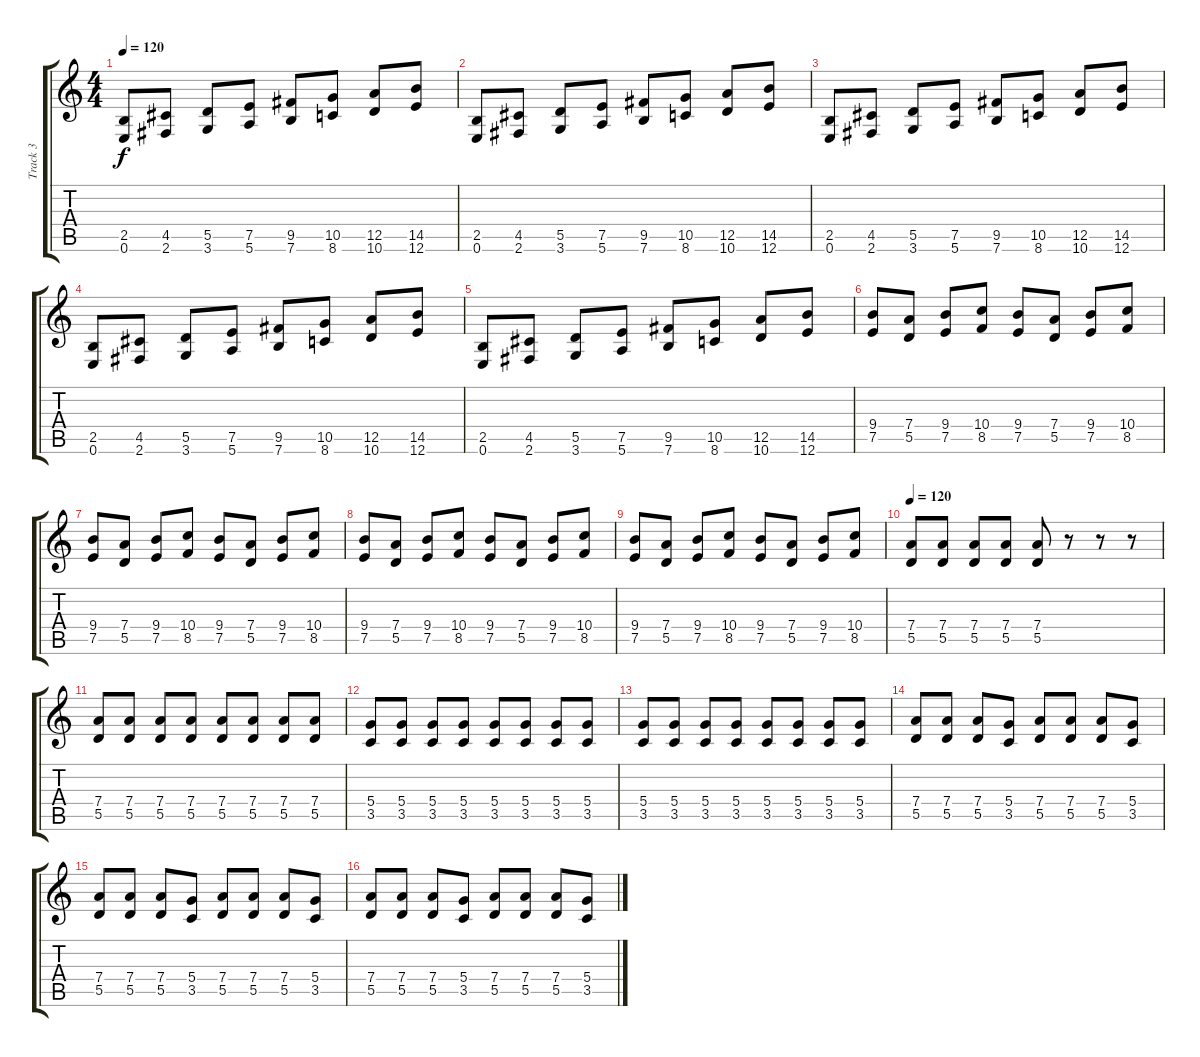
\track ("Track 3" "Track 3") {instrument overdrivenguitar}
\staff {score tabs}
\tuning (E4 B3 G3 D3 A2 E2) {hide}
\ts (4 4)
\tempo 120
\clef g2
\ks c
(2.5 0.6).8{dy f} (4.5 2.6).8 (5.5 3.6).8 (7.5 5.6).8 (9.5 7.6).8 (10.5 8.6).8 (12.5 10.6).8 (14.5 12.6).8 |
(2.5 0.6).8 (4.5 2.6).8 (5.5 3.6).8 (7.5 5.6).8 (9.5 7.6).8 (10.5 8.6).8 (12.5 10.6).8 (14.5 12.6).8 |
(2.5 0.6).8 (4.5 2.6).8 (5.5 3.6).8 (7.5 5.6).8 (9.5 7.6).8 (10.5 8.6).8 (12.5 10.6).8 (14.5 12.6).8 |
(2.5 0.6).8 (4.5 2.6).8 (5.5 3.6).8 (7.5 5.6).8 (9.5 7.6).8 (10.5 8.6).8 (12.5 10.6).8 (14.5 12.6).8 |
(2.5 0.6).8 (4.5 2.6).8 (5.5 3.6).8 (7.5 5.6).8 (9.5 7.6).8 (10.5 8.6).8 (12.5 10.6).8 (14.5 12.6).8 |
(9.4 7.5).8 (7.4 5.5).8 (9.4 7.5).8 (10.4 8.5).8 (9.4 7.5).8 (7.4 5.5).8 (9.4 7.5).8 (10.4 8.5).8 |
(9.4 7.5).8 (7.4 5.5).8 (9.4 7.5).8 (10.4 8.5).8 (9.4 7.5).8 (7.4 5.5).8 (9.4 7.5).8 (10.4 8.5).8 |
(9.4 7.5).8 (7.4 5.5).8 (9.4 7.5).8 (10.4 8.5).8 (9.4 7.5).8 (7.4 5.5).8 (9.4 7.5).8 (10.4 8.5).8 |
(9.4 7.5).8 (7.4 5.5).8 (9.4 7.5).8 (10.4 8.5).8 (9.4 7.5).8 (7.4 5.5).8 (9.4 7.5).8 (10.4 8.5).8 |
\tempo 120
(7.4 5.5).8 (7.4 5.5).8 (7.4 5.5).8 (7.4 5.5).8 (7.4 5.5).8 r.8 r.8 r.8 |
(7.4 5.5).8 (7.4 5.5).8 (7.4 5.5).8 (7.4 5.5).8 (7.4 5.5).8 (7.4 5.5).8 (7.4 5.5).8 (7.4 5.5).8 |
(5.4 3.5).8 (5.4 3.5).8 (5.4 3.5).8 (5.4 3.5).8 (5.4 3.5).8 (5.4 3.5).8 (5.4 3.5).8 (5.4 3.5).8 |
(5.4 3.5).8 (5.4 3.5).8 (5.4 3.5).8 (5.4 3.5).8 (5.4 3.5).8 (5.4 3.5).8 (5.4 3.5).8 (5.4 3.5).8 |
(7.4 5.5).8 (7.4 5.5).8 (7.4 5.5).8 (5.4 3.5).8 (7.4 5.5).8 (7.4 5.5).8 (7.4 5.5).8 (5.4 3.5).8 |
(7.4 5.5).8 (7.4 5.5).8 (7.4 5.5).8 (5.4 3.5).8 (7.4 5.5).8 (7.4 5.5).8 (7.4 5.5).8 (5.4 3.5).8 |
(7.4 5.5).8 (7.4 5.5).8 (7.4 5.5).8 (5.4 3.5).8 (7.4 5.5).8 (7.4 5.5).8 (7.4 5.5).8 (5.4 3.5).8
